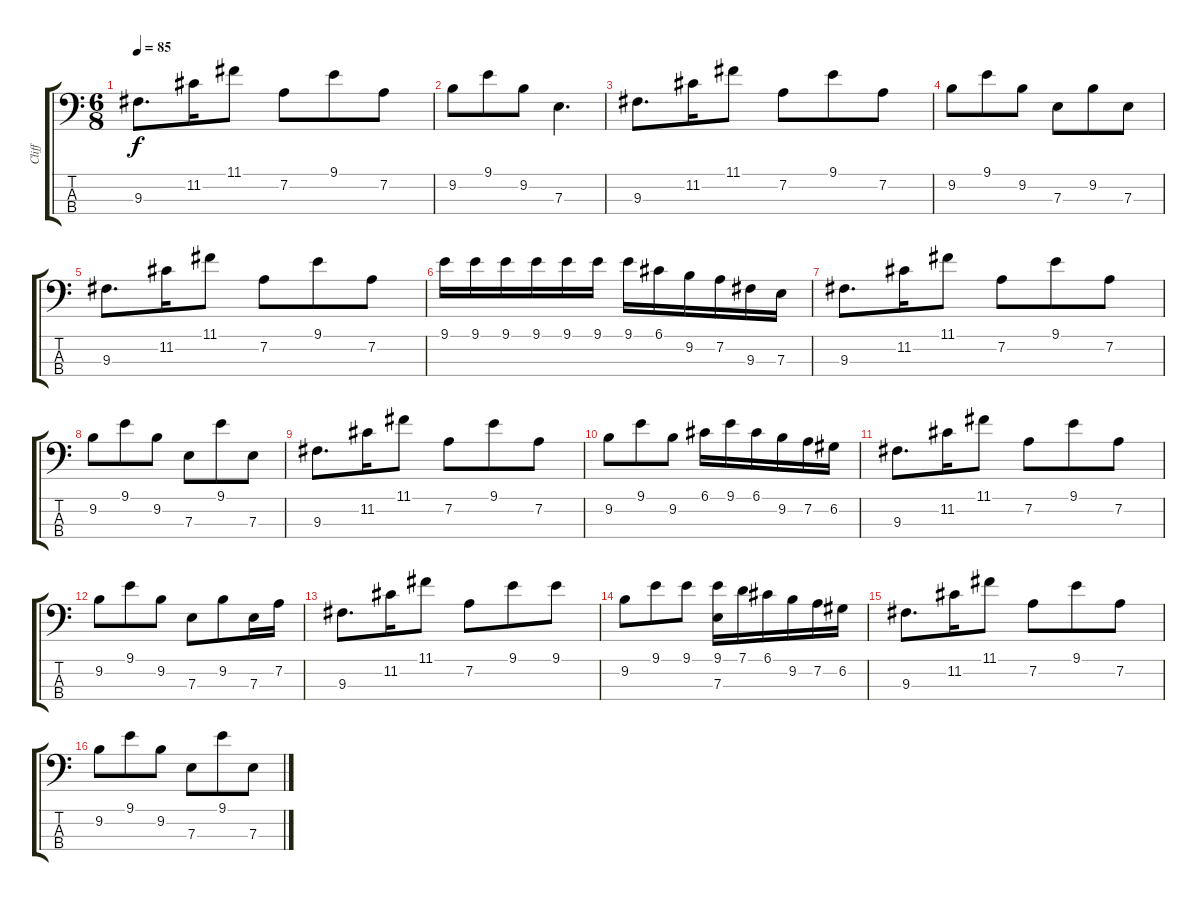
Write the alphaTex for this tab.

\track ("Cliff" "Cliff") {instrument electricbassfinger}
\staff {score tabs}
\tuning (G2 D2 A1 E1) {hide}
\ts (6 8)
\tempo 85
\clef f4
\ks c
9.3.8{d dy f} 11.2.16 11.1.8 7.2.8 9.1.8 7.2.8 |
9.2.8 9.1.8 9.2.8 7.3.4{d} |
9.3.8{d} 11.2.16 11.1.8 7.2.8 9.1.8 7.2.8 |
9.2.8 9.1.8 9.2.8 7.3.8 9.2.8 7.3.8 |
9.3.8{d} 11.2.16 11.1.8 7.2.8 9.1.8 7.2.8 |
9.1.16 9.1.16 9.1.16 9.1.16 9.1.16 9.1.16 9.1.16 6.1.16 9.2.16 7.2.16 9.3.16 7.3.16 |
9.3.8{d} 11.2.16 11.1.8 7.2.8 9.1.8 7.2.8 |
9.2.8 9.1.8 9.2.8 7.3.8 9.1.8 7.3.8 |
9.3.8{d} 11.2.16 11.1.8 7.2.8 9.1.8 7.2.8 |
9.2.8 9.1.8 9.2.8 6.1.16 9.1.16 6.1.16 9.2.16 7.2.16 6.2.16 |
9.3.8{d} 11.2.16 11.1.8 7.2.8 9.1.8 7.2.8 |
9.2.8 9.1.8 9.2.8 7.3.8 9.2.8 7.3.16 7.2.16 |
9.3.8{d} 11.2.16 11.1.8 7.2.8 9.1.8 9.1.8 |
9.2.8 9.1.8 9.1.8 (9.1 7.3).16 7.1.16 6.1.16 9.2.16 7.2.16 6.2.16 |
9.3.8{d} 11.2.16 11.1.8 7.2.8 9.1.8 7.2.8 |
9.2.8 9.1.8 9.2.8 7.3.8 9.1.8 7.3.8
